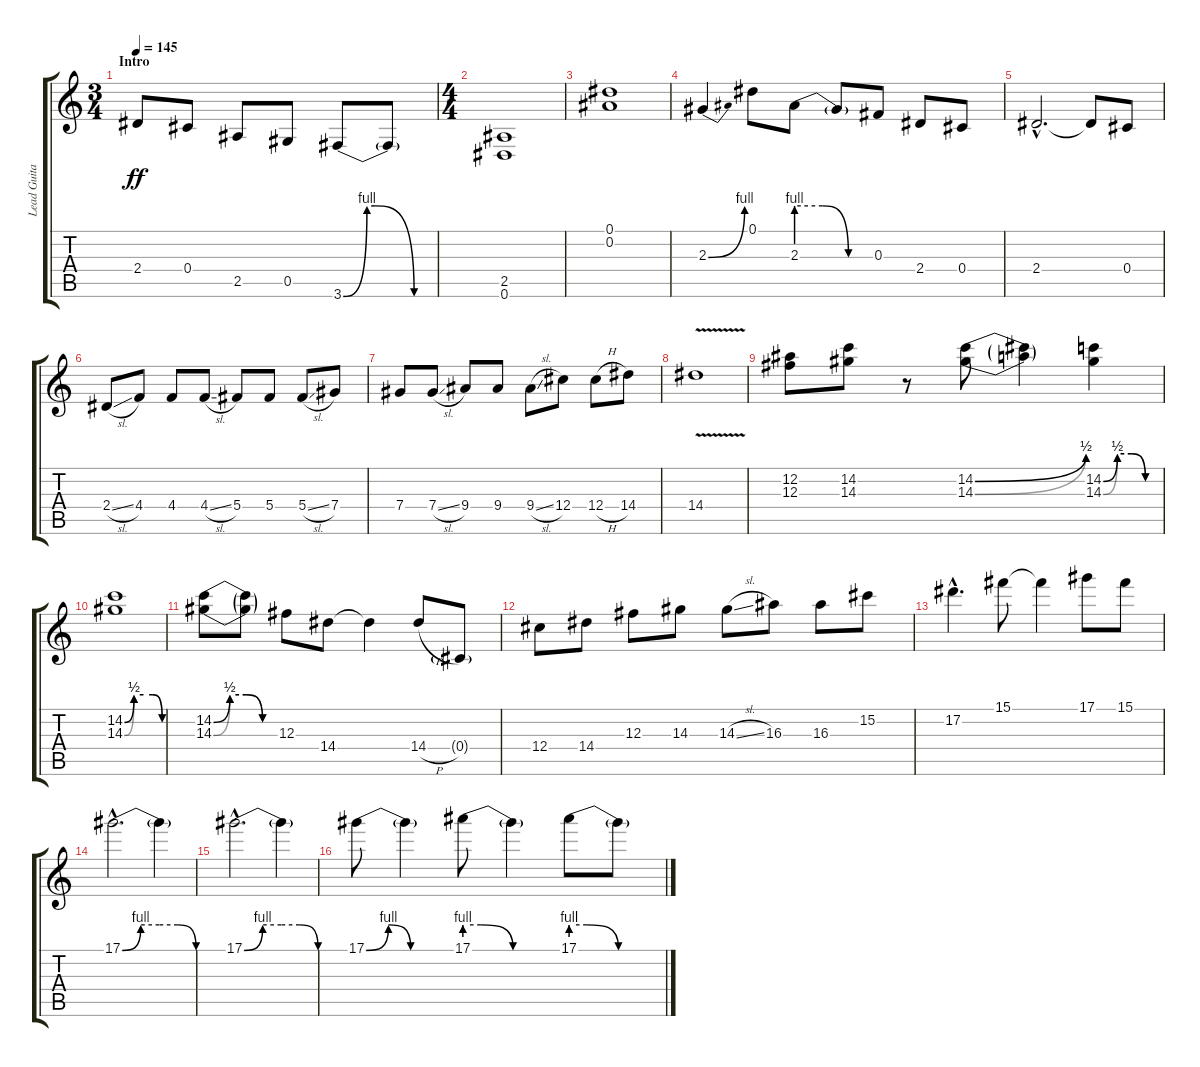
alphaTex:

\track ("Lead Guitar (Slash)" "Lead Guita") {instrument overdrivenguitar}
\staff {score tabs}
\tuning (Eb4 Bb3 Gb3 Db3 Ab2 Eb2) {hide}
\ts (3 4)
\section ("" "Intro")
\tempo 145
\clef g2
\ks c
2.4.8{dy ff instrument overdrivenguitar} 0.4.8 2.5.8 0.5.8 3.6{be (custom 0 0 15 4 20 4 45 0 60 0)}.8 3.6{t}.8 |
\ts (4 4)
(2.5 0.6).1 |
(0.1 0.2).1 |
2.3{be (bend 0 0 60 4)}.4 0.1.8 2.3{be (custom 0 4 20 4 40 0 60 0)}.8 2.3{t}.8 0.3.8 2.4.8 0.4.8 |
2.4{hac}.2{d} 2.4{t}.8 0.4.8 |
2.4{sl}.8 4.4.8 4.4.8 4.4{sl}.8 5.4.8 5.4.8 5.4{sl}.8 7.4.8 |
7.4.8 7.4{sl}.8 9.4.8 9.4.8 9.4{sl}.8 12.4.8 12.4{h}.8 14.4.8 |
14.4{v}.1 |
(12.2 12.3).8 (14.2 14.3).8 r.8 (14.2{be (bend 0 0 60 2)} 14.3{be (bend 0 0 60 2)}).8 (14.2{t} 14.3{t}).4 (14.2{be (custom 0 0 15 2 30 2 45 0 60 0)} 14.3{be (custom 0 0 15 2 30 2 45 0 60 0)}).4 |
(14.2{be (custom 0 0 15 2 30 2 45 2 60 0)} 14.3{be (custom 0 0 15 2 30 2 45 2 60 0)}).1 |
(14.2{be (custom 0 0 15 2 30 2 45 0 60 0)} 14.3{be (custom 0 0 15 2 30 2 45 0 60 0)}).8 (14.2{t} 14.3{t}).8 12.3.8 14.4.8 14.4{t}.4 14.4{h}.8 0.4{g}.8 |
12.4.8 14.4.8 12.3.8 14.3.8 14.3{sl}.8 16.3.8 16.3.8 15.2.8 |
17.2{hac}.4{d} 15.1.8 15.1{t}.4 17.1.8 15.1.8 |
17.1{be (custom 0 0 15 4 30 4 45 4 60 0) hac}.2{d} 17.1{t}.4 |
17.1{be (custom 0 0 15 4 30 4 45 4 60 0) hac}.2{d} 17.1{t}.4 |
17.1{be (custom 0 0 15 4 30 0 45 0 60 0)}.8 17.1{t}.4 17.1{be (custom 0 4 10 4 30 0 40 0 60 0)}.8 17.1{t}.4 17.1{be (custom 0 4 10 4 30 0 40 0 60 0)}.8 17.1{t}.8
